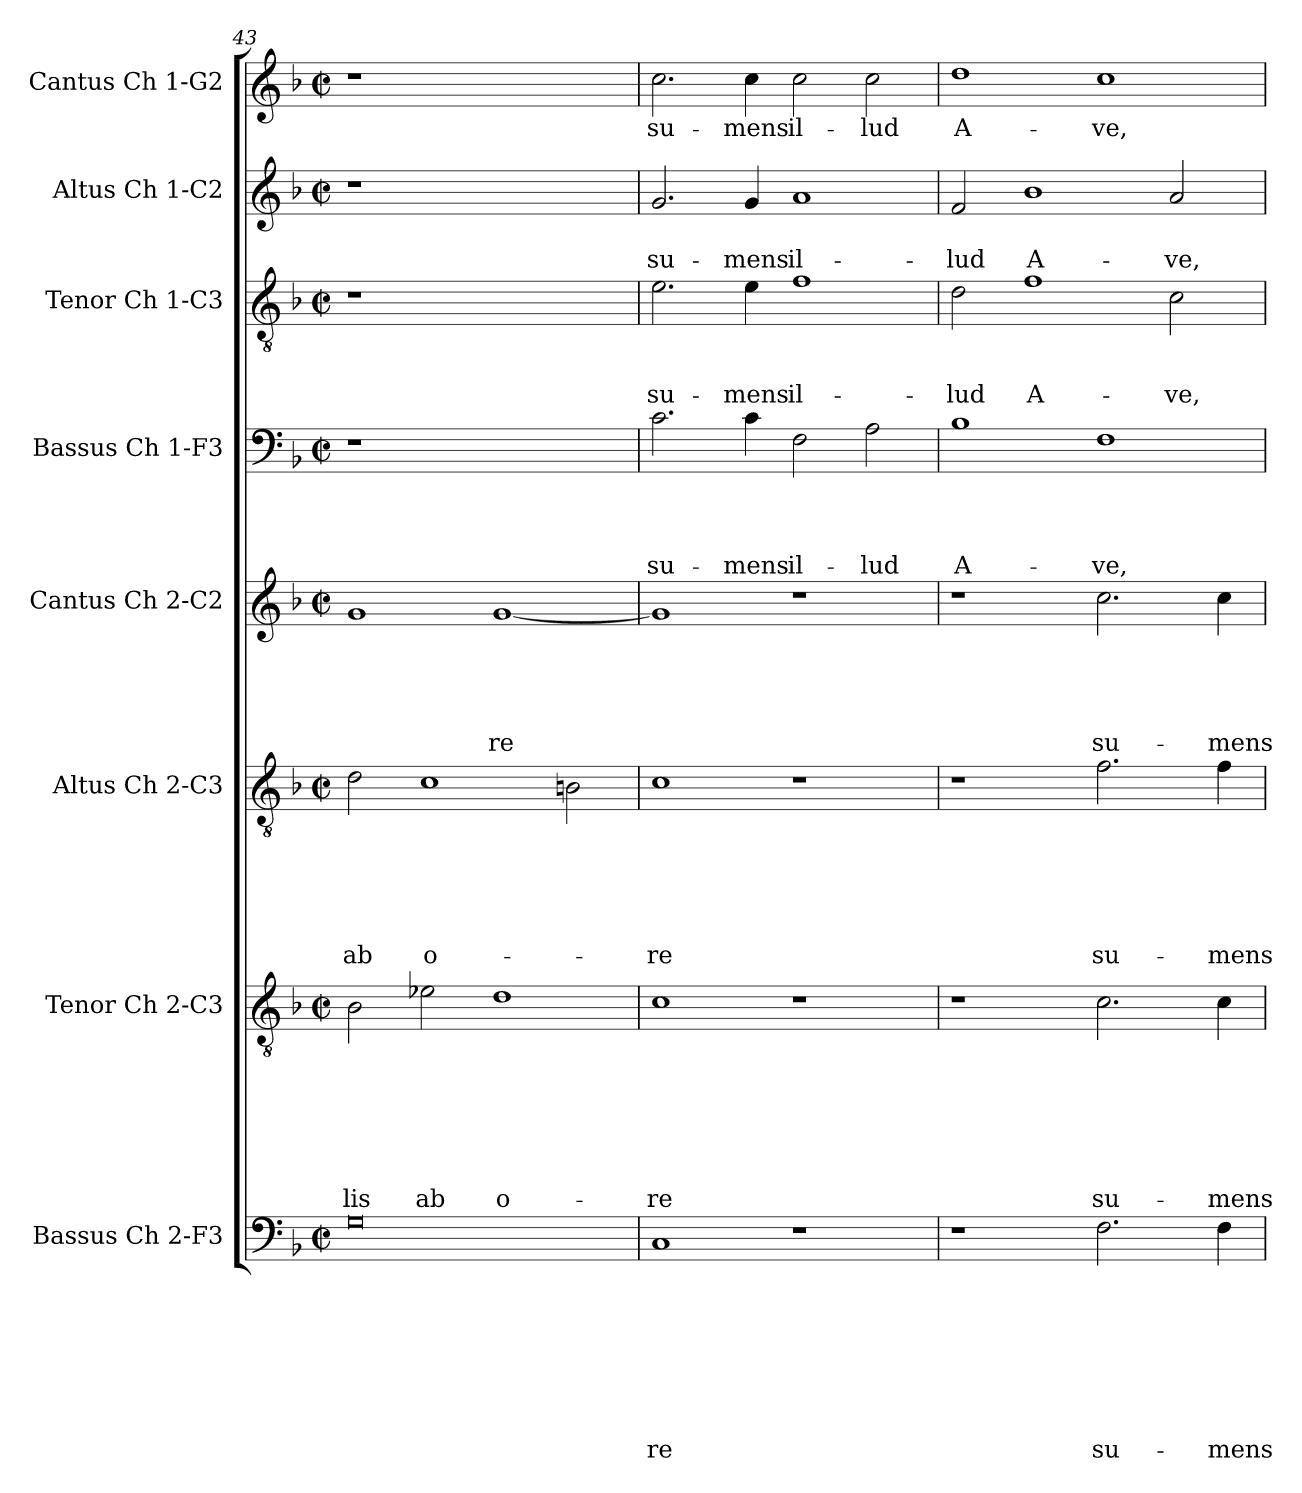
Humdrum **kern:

**kern	**text	**text	**text	**text	**text	**text	**text	**text	**kern	**text	**text	**text	**text	**text	**text	**text	**kern	**text	**text	**text	**text	**text	**text	**kern	**text	**text	**text	**text	**text	**kern	**text	**text	**text	**text	**kern	**text	**text	**text	**kern	**text	**text	**kern	**text
*part8	*part8	*part8	*part8	*part8	*part8	*part8	*part8	*part8	*part7	*part7	*part7	*part7	*part7	*part7	*part7	*part7	*part6	*part6	*part6	*part6	*part6	*part6	*part6	*part5	*part5	*part5	*part5	*part5	*part5	*part4	*part4	*part4	*part4	*part4	*part3	*part3	*part3	*part3	*part2	*part2	*part2	*part1	*part1
*staff8	*staff8	*staff8	*staff8	*staff8	*staff8	*staff8	*staff8	*staff8	*staff7	*staff7	*staff7	*staff7	*staff7	*staff7	*staff7	*staff7	*staff6	*staff6	*staff6	*staff6	*staff6	*staff6	*staff6	*staff5	*staff5	*staff5	*staff5	*staff5	*staff5	*staff4	*staff4	*staff4	*staff4	*staff4	*staff3	*staff3	*staff3	*staff3	*staff2	*staff2	*staff2	*staff1	*staff1
*I"Bassus Ch 2-F3	*	*	*	*	*	*	*	*	*I"Tenor Ch 2-C3	*	*	*	*	*	*	*	*I"Altus Ch 2-C3	*	*	*	*	*	*	*I"Cantus Ch 2-C2	*	*	*	*	*	*I"Bassus Ch 1-F3	*	*	*	*	*I"Tenor Ch 1-C3	*	*	*	*I"Altus Ch 1-C2	*	*	*I"Cantus Ch 1-G2	*
*I'B2	*	*	*	*	*	*	*	*	*I'T2	*	*	*	*	*	*	*	*I'A2	*	*	*	*	*	*	*I'C2	*	*	*	*	*	*I'B1	*	*	*	*	*I'T1	*	*	*	*I'A1	*	*	*I'C1	*
*clefF4	*	*	*	*	*	*	*	*	*clefGv2	*	*	*	*	*	*	*	*clefGv2	*	*	*	*	*	*	*clefG2	*	*	*	*	*	*clefF4	*	*	*	*	*clefGv2	*	*	*	*clefG2	*	*	*clefG2	*
*k[b-]	*	*	*	*	*	*	*	*	*k[b-]	*	*	*	*	*	*	*	*k[b-]	*	*	*	*	*	*	*k[b-]	*	*	*	*	*	*k[b-]	*	*	*	*	*k[b-]	*	*	*	*k[b-]	*	*	*k[b-]	*
*F:	*	*	*	*	*	*	*	*	*F:	*	*	*	*	*	*	*	*F:	*	*	*	*	*	*	*F:	*	*	*	*	*	*F:	*	*	*	*	*F:	*	*	*	*F:	*	*	*F:	*
*M2/2	*	*	*	*	*	*	*	*	*M2/2	*	*	*	*	*	*	*	*M2/2	*	*	*	*	*	*	*M2/2	*	*	*	*	*	*M2/2	*	*	*	*	*M2/2	*	*	*	*M2/2	*	*	*M2/2	*
*met(c|)	*	*	*	*	*	*	*	*	*met(c|)	*	*	*	*	*	*	*	*met(c|)	*	*	*	*	*	*	*met(c|)	*	*	*	*	*	*met(c|)	*	*	*	*	*met(c|)	*	*	*	*met(c|)	*	*	*met(c|)	*
=43	=43	=43	=43	=43	=43	=43	=43	=43	=43	=43	=43	=43	=43	=43	=43	=43	=43	=43	=43	=43	=43	=43	=43	=43	=43	=43	=43	=43	=43	=43	=43	=43	=43	=43	=43	=43	=43	=43	=43	=43	=43	=43	=43
0G	.	.	.	.	.	.	.	.	2B-\	.	.	.	.	.	.	-lis	2d\	.	.	.	.	.	ab	1g	.	.	.	.	.	1r	.	.	.	.	1r	.	.	.	1r	.	.	1r	.
.	.	.	.	.	.	.	.	.	2e-X\	.	.	.	.	.	.	ab	1c	.	.	.	.	.	o-	.	.	.	.	.	.	.	.	.	.	.	.	.	.	.	.	.	.	.	.
.	.	.	.	.	.	.	.	.	1d	.	.	.	.	.	.	o-	.	.	.	.	.	.	.	[1g	.	.	.	.	-re	1ryy	.	.	.	.	1ryy	.	.	.	1ryy	.	.	1ryy	.
.	.	.	.	.	.	.	.	.	.	.	.	.	.	.	.	.	2Bn\	.	.	.	.	.	.	.	.	.	.	.	.	.	.	.	.	.	.	.	.	.	.	.	.	.	.
=44	=44	=44	=44	=44	=44	=44	=44	=44	=44	=44	=44	=44	=44	=44	=44	=44	=44	=44	=44	=44	=44	=44	=44	=44	=44	=44	=44	=44	=44	=44	=44	=44	=44	=44	=44	=44	=44	=44	=44	=44	=44	=44	=44
1C	.	.	.	.	.	.	.	-re	1c	.	.	.	.	.	.	-re	1c	.	.	.	.	.	-re	1g]	.	.	.	.	.	2.c\	.	.	.	su-	2.e\	.	.	su-	2.g/	.	su-	2.cc\	su-
.	.	.	.	.	.	.	.	.	.	.	.	.	.	.	.	.	.	.	.	.	.	.	.	.	.	.	.	.	.	4c\	.	.	.	-mens	4e\	.	.	-mens	4g/	.	-mens	4cc\	-mens
1r	.	.	.	.	.	.	.	.	1r	.	.	.	.	.	.	.	1r	.	.	.	.	.	.	1r	.	.	.	.	.	2F\	.	.	.	il-	1f	.	.	il-	1a	.	il-	2cc\	il-
.	.	.	.	.	.	.	.	.	.	.	.	.	.	.	.	.	.	.	.	.	.	.	.	.	.	.	.	.	.	2A\	.	.	.	-lud	.	.	.	.	.	.	.	2cc\	-lud
=45	=45	=45	=45	=45	=45	=45	=45	=45	=45	=45	=45	=45	=45	=45	=45	=45	=45	=45	=45	=45	=45	=45	=45	=45	=45	=45	=45	=45	=45	=45	=45	=45	=45	=45	=45	=45	=45	=45	=45	=45	=45	=45	=45
1r	.	.	.	.	.	.	.	.	1r	.	.	.	.	.	.	.	1r	.	.	.	.	.	.	1r	.	.	.	.	.	1B-	.	.	.	A-	2d\	.	.	-lud	2f/	.	-lud	1dd	A-
.	.	.	.	.	.	.	.	.	.	.	.	.	.	.	.	.	.	.	.	.	.	.	.	.	.	.	.	.	.	.	.	.	.	.	1f	.	.	A-	1b-	.	A-	.	.
2.F\	.	.	.	.	.	.	.	su-	2.c\	.	.	.	.	.	.	su-	2.f\	.	.	.	.	.	su-	2.cc\	.	.	.	.	su-	1F	.	.	.	-ve,	.	.	.	.	.	.	.	1cc	-ve,
.	.	.	.	.	.	.	.	.	.	.	.	.	.	.	.	.	.	.	.	.	.	.	.	.	.	.	.	.	.	.	.	.	.	.	2c\	.	.	-ve,	2a/	.	-ve,	.	.
4F\	.	.	.	.	.	.	.	-mens	4c\	.	.	.	.	.	.	-mens	4f\	.	.	.	.	.	-mens	4cc\	.	.	.	.	-mens	.	.	.	.	.	.	.	.	.	.	.	.	.	.
=	=	=	=	=	=	=	=	=	=	=	=	=	=	=	=	=	=	=	=	=	=	=	=	=	=	=	=	=	=	=	=	=	=	=	=	=	=	=	=	=	=	=	=
*-	*-	*-	*-	*-	*-	*-	*-	*-	*-	*-	*-	*-	*-	*-	*-	*-	*-	*-	*-	*-	*-	*-	*-	*-	*-	*-	*-	*-	*-	*-	*-	*-	*-	*-	*-	*-	*-	*-	*-	*-	*-	*-	*-
